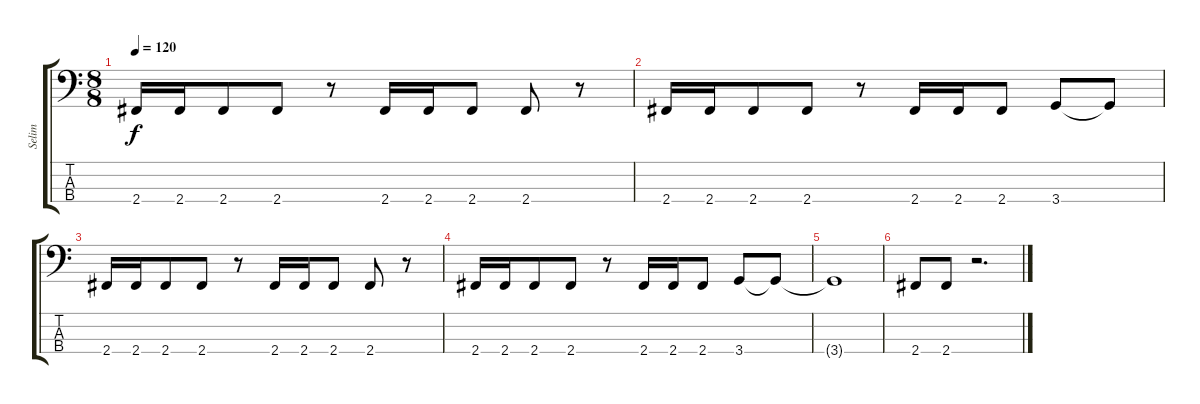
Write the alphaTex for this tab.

\track ("Selim" "Selim") {instrument electricbasspick}
\staff {score tabs}
\tuning (G2 D2 A1 E1) {hide}
\ts (8 8)
\tempo 120
\clef f4
\ks c
2.4.16{dy f} 2.4.16 2.4.8 2.4.8 r.8 2.4.16 2.4.16 2.4.8 2.4.8 r.8 |
2.4.16 2.4.16 2.4.8 2.4.8 r.8 2.4.16 2.4.16 2.4.8 3.4.8 3.4{t}.8 |
2.4.16 2.4.16 2.4.8 2.4.8 r.8 2.4.16 2.4.16 2.4.8 2.4.8 r.8 |
2.4.16 2.4.16 2.4.8 2.4.8 r.8 2.4.16 2.4.16 2.4.8 3.4.8 3.4{t}.8 |
3.4{t}.1 |
2.4.8 2.4.8 r.2{d}
